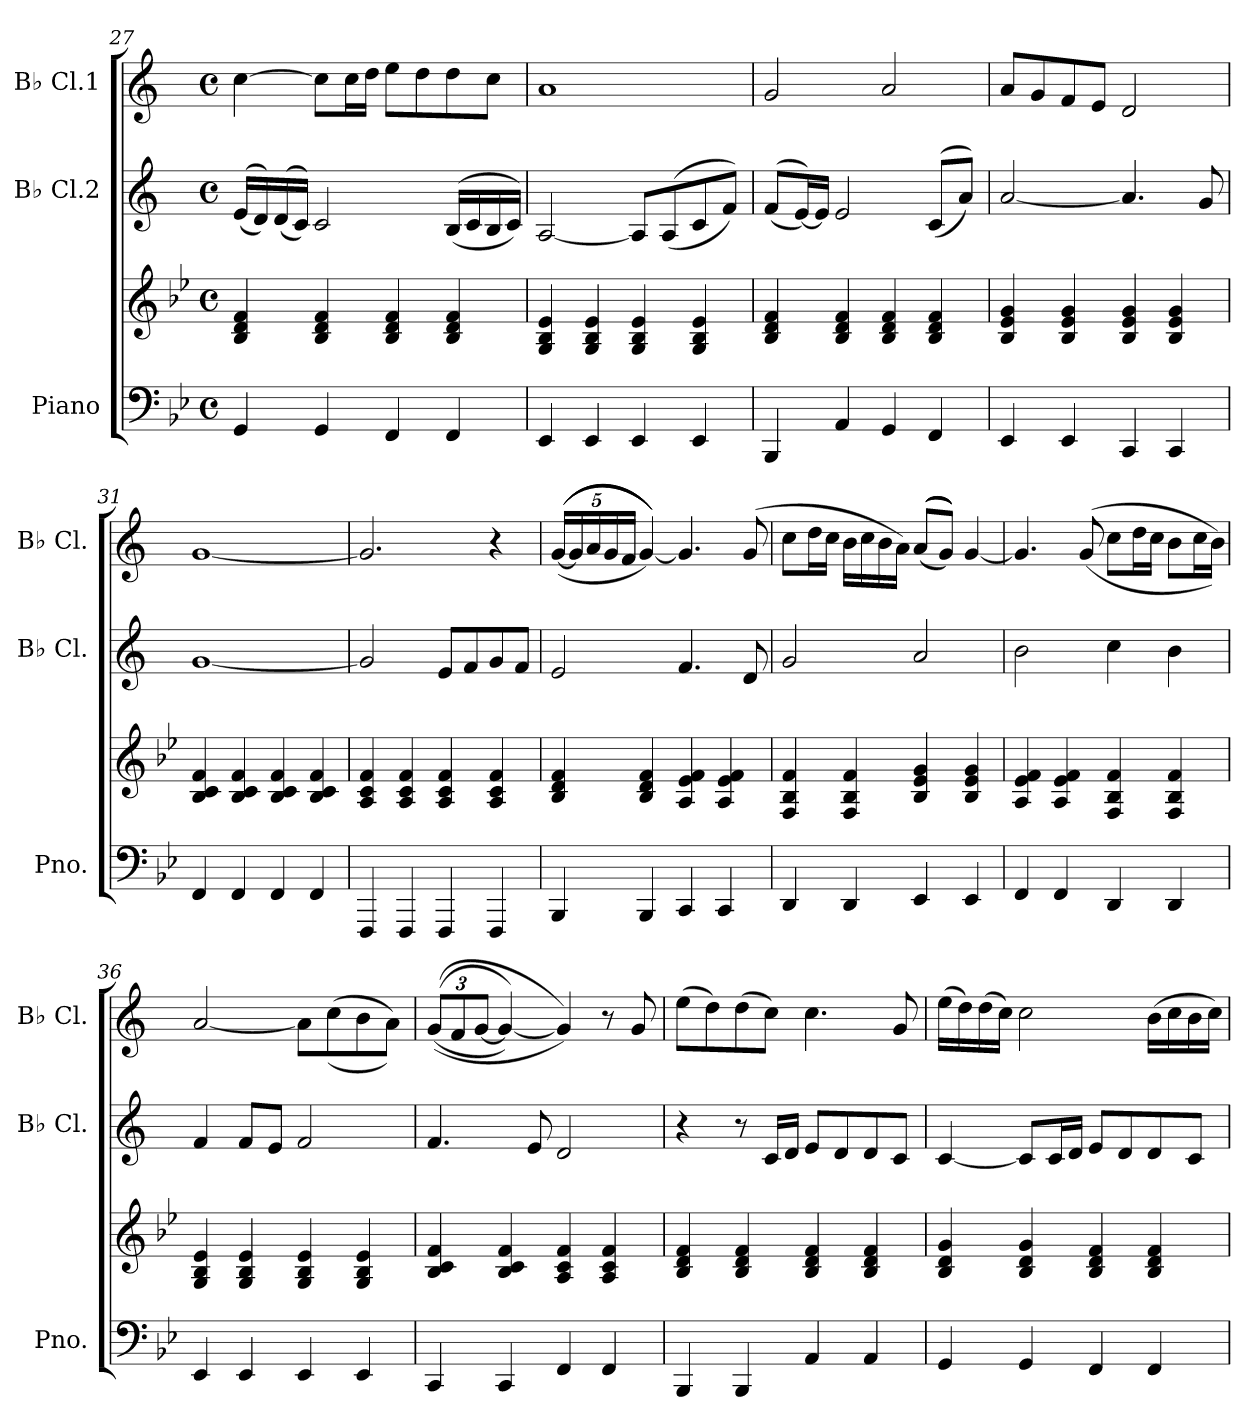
**kern	**kern	**kern	**kern
*part3	*part3	*part2	*part1
*staff4	*staff3	*staff2	*staff1
*I"Piano	*	*I"B♭ Cl.2	*I"B♭ Cl.1
*I'Pno.	*	*I'B♭ Cl.	*I'B♭ Cl.
!!LO:PB:g=z
*clefF4	*clefG2	*clefG2	*clefG2
*	*	*ITrd1c2	*ITrd1c2
*k[b-e-]	*k[b-e-]	*k[b-e-]	*k[b-e-]
*M4/4	*M4/4	*M4/4	*M4/4
*met(c)	*met(c)	*met(c)	*met(c)
=27	=27	=27	=27
4GG/	4B-/ 4d/ 4f/	(<(<16d/LL	[4b-\
.	.	16c/))	.
.	.	(<(<16c/	.
.	.	16B-/JJ))	.
4GG/	4B-/ 4d/ 4f/	2B-/	8b-\L]
.	.	.	16b-\L
.	.	.	16cc\JJ
4FF/	4B-/ 4d/ 4f/	.	8dd\L
.	.	.	8cc\
4FF/	4B-/ 4d/ 4f/	(<(<16A/LL	8cc\
.	.	16B-/	.
.	.	16A/	8b-\J
.	.	16B-/JJ))	.
=28	=28	=28	=28
4EE-/	4G/ 4B-/ 4e-/	[2G/	1g
4EE-/	4G/ 4B-/ 4e-/	.	.
4EE-/	4G/ 4B-/ 4e-/	8G/L]	.
.	.	(<(<8G/	.
4EE-/	4G/ 4B-/ 4e-/	8B-/	.
.	.	8e-/J))	.
=29	=29	=29	=29
4BBB-/	4B-/ 4d/ 4f/	(<(<8e-/L	2f/
.	.	[16d/L))	.
.	.	16d/JJ]	.
4AA/	4B-/ 4d/ 4f/	2d/	.
4GG/	4B-/ 4d/ 4f/	.	2g/
4FF/	4B-/ 4d/ 4f/	(<(<8B-/L	.
.	.	8g/J))	.
=30	=30	=30	=30
4EE-/	4B-/ 4e-/ 4g/	[2g/	8g/L
.	.	.	8f/
4EE-/	4B-/ 4e-/ 4g/	.	8e-/
.	.	.	8d/J
4CC/	4B-/ 4e-/ 4g/	4.g/]	2c/
4CC/	4B-/ 4e-/ 4g/	.	.
.	.	8f/	.
!!LO:LB:g=z
=31	=31	=31	=31
4FF/	4B-/ 4c/ 4f/	[1f	[1f
4FF/	4B-/ 4c/ 4f/	.	.
4FF/	4B-/ 4c/ 4f/	.	.
4FF/	4B-/ 4c/ 4f/	.	.
=32	=32	=32	=32
4FFF/	4A/ 4c/ 4f/	2f/]	2.f/]
4FFF/	4A/ 4c/ 4f/	.	.
4FFF/	4A/ 4c/ 4f/	8d/L	.
.	.	8e-/	.
4FFF/	4A/ 4c/ 4f/	8f/	4r
.	.	8e-/J	.
=33	=33	=33	=33
*	*	*	*Xbrackettup
4BBB-/	4B-/ 4d/ 4f/	2d/	(<(<(<(<[20f/LL
.	.	.	20f/]
.	.	.	20g/
.	.	.	20f/
.	.	.	20e-/JJ
4BBB-/	4B-/ 4d/ 4f/	.	[4f/))))
4CC/	4A/ 4e-/ 4f/	4.e-/	4.f/]
4CC/	4A/ 4e-/ 4f/	.	.
.	.	8c/	(<8f/
=34	=34	=34	=34
4DD/	4F/ 4B-/ 4f/	2f/	8b-\L
.	.	.	16cc\L
.	.	.	16b-\JJ
4DD/	4F/ 4B-/ 4f/	.	16a\LL
.	.	.	16b-\
.	.	.	16a\
.	.	.	16g\JJ)
4EE-/	4B-/ 4e-/ 4g/	2g/	(<(<(<(<8g/L
.	.	.	8f/J))))
4EE-/	4B-/ 4e-/ 4g/	.	[4f/
!!LO:LB:g=z
=35	=35	=35	=35
4FF/	4A/ 4e-/ 4f/	2a\	4.f/]
4FF/	4A/ 4e-/ 4f/	.	.
.	.	.	(>(>8f/
4DD/	4F/ 4B-/ 4f/	4b-\	8b-\L
.	.	.	16cc\L
.	.	.	16b-\JJ
4DD/	4F/ 4B-/ 4f/	4a\	8a\L
.	.	.	16b-\L
.	.	.	16a\JJ))
=36	=36	=36	=36
4EE-/	4G/ 4B-/ 4e-/	4e-/	[2g/
4EE-/	4G/ 4B-/ 4e-/	8e-/L	.
.	.	8d/J	.
4EE-/	4G/ 4B-/ 4e-/	2e-/	8g\L]
.	.	.	(>(>8b-\
4EE-/	4G/ 4B-/ 4e-/	.	8a\
.	.	.	8g\J))
=37	=37	=37	=37
4CC/	4B-/ 4c/ 4f/	4.e-/	(<(<(<(<12f/L
.	.	.	12e-/
.	.	.	[12f/J
4CC/	4B-/ 4c/ 4f/	.	4f/_))
.	.	8d/	.
4FF/	4A/ 4c/ 4f/	2c/	4f/]))
4FF/	4A/ 4c/ 4f/	.	8r
.	.	.	8f/
=38	=38	=38	=38
4BBB-/	4B-/ 4d/ 4f/	4r	(>8dd\L
.	.	.	8cc\)
4BBB-/	4B-/ 4d/ 4f/	8r	(>8cc\
.	.	16B-/LL	8b-\J)
.	.	16c/JJ	.
4AA/	4B-/ 4d/ 4f/	8d/L	4.b-\
.	.	8c/	.
4AA/	4B-/ 4d/ 4f/	8c/	.
.	.	8B-/J	8f/
!!LO:PB:g=z
=39	=39	=39	=39
4GG/	4B-/ 4d/ 4g/	[4B-/	(>16dd\LL
.	.	.	16cc\)
.	.	.	(>16cc\
.	.	.	16b-\JJ)
4GG/	4B-/ 4d/ 4g/	8B-/L]	2b-\
.	.	16B-/L	.
.	.	16c/JJ	.
4FF/	4B-/ 4d/ 4f/	8d/L	.
.	.	8c/	.
4FF/	4B-/ 4d/ 4f/	8c/	(>16a\LL
.	.	.	16b-\
.	.	8B-/J	16a\
.	.	.	16b-\JJ)
=	=	=	=
*-	*-	*-	*-
